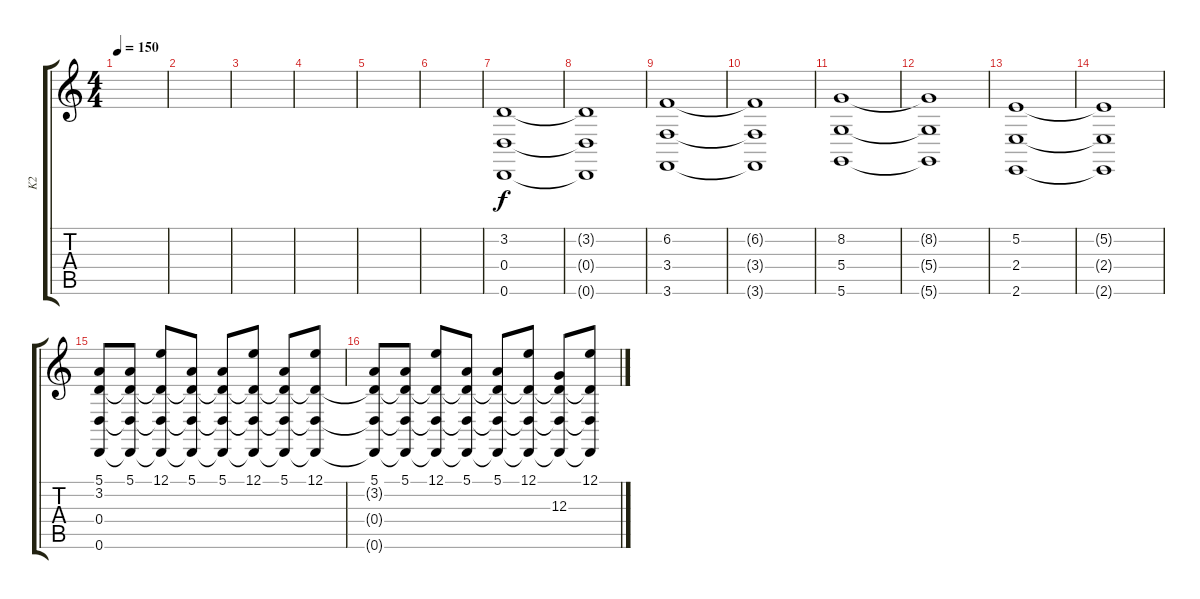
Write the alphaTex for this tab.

\track ("K2" "K2") {instrument stringensemble1}
\staff {score tabs}
\tuning (E4 B3 G3 D3 A2 D2) {hide}
\ts (4 4)
\tempo 150
\clef g2
\ks c
|
|
|
|
|
|
(3.2 0.4 0.6).1 |
(3.2{t} 0.4{t} 0.6{t}).1 |
(6.2 3.4 3.6).1 |
(6.2{t} 3.4{t} 3.6{t}).1 |
(8.2 5.4 5.6).1 |
(8.2{t} 5.4{t} 5.6{t}).1 |
(5.2 2.4 2.6).1 |
(5.2{t} 2.4{t} 2.6{t}).1 |
(5.1 3.2 0.4 0.6).8 (5.1 3.2{t} 0.4{t} 0.6{t}).8 (12.1 3.2{t} 0.4{t} 0.6{t}).8 (5.1 3.2{t} 0.4{t} 0.6{t}).8 (5.1 3.2{t} 0.4{t} 0.6{t}).8 (12.1 3.2{t} 0.4{t} 0.6{t}).8 (5.1 3.2{t} 0.4{t} 0.6{t}).8 (12.1 3.2{t} 0.4{t} 0.6{t}).8 |
(5.1 3.2{t} 0.4{t} 0.6{t}).8 (5.1 3.2{t} 0.4{t} 0.6{t}).8 (12.1 3.2{t} 0.4{t} 0.6{t}).8 (5.1 3.2{t} 0.4{t} 0.6{t}).8 (5.1 3.2{t} 0.4{t} 0.6{t}).8 (12.1 3.2{t} 0.4{t} 0.6{t}).8 (3.2{t} 12.3 0.4{t} 0.6{t}).8 (12.1 3.2{t} 0.4{t} 0.6{t}).8
